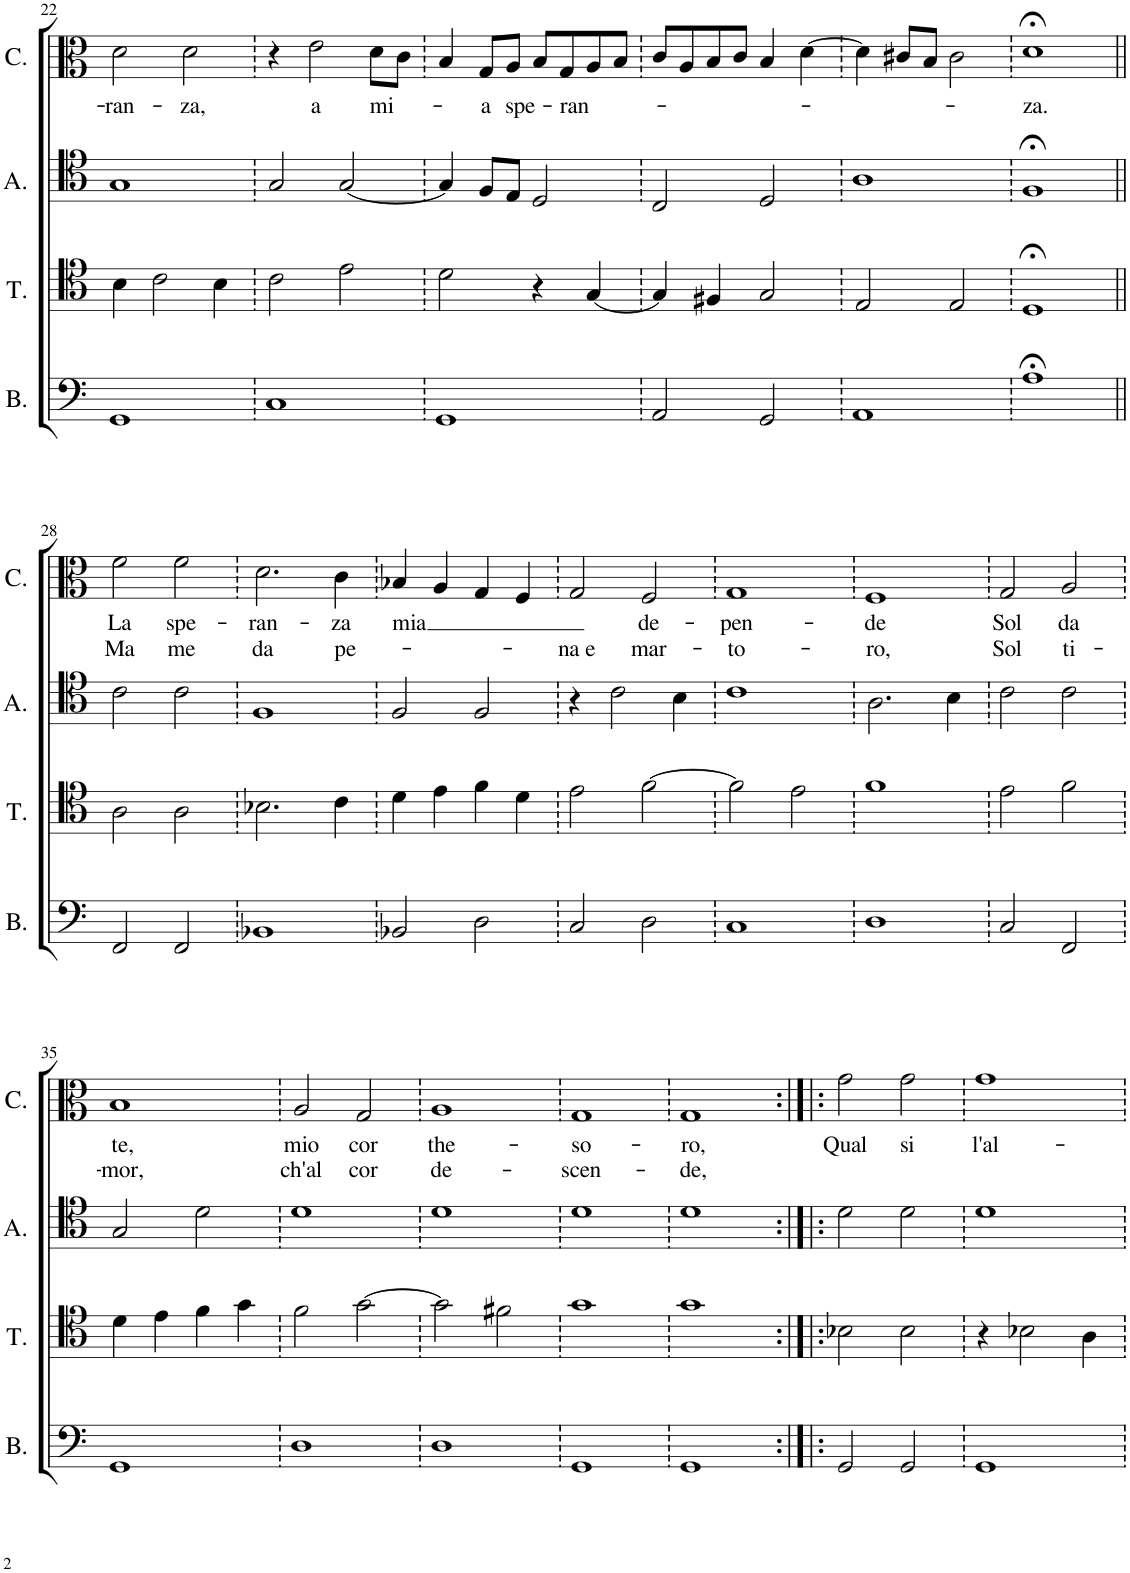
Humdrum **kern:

**kern	**kern	**kern	**kern	**text	**text
*part4	*part3	*part2	*part1	*part1	*part1
*staff4	*staff3	*staff2	*staff1	*staff1	*staff1
*I"Bassus	*I"Tenor	*I"Altus	*I"Cantus	*	*
*I'B.	*I'T.	*I'A.	*I'C.	*	*
!!LO:PB:g=z
*clefF4	*clefC4	*clefC4	*clefC3	*	*
*k[]	*k[]	*k[]	*k[]	*	*
*M4/4	*M4/4	*M4/4	*M4/4	*	*
*met(c)	*met(c)	*met(c)	*met(c)	*	*
=22	=22	=22	=22	=22	=22
!	!	!	!	!LO:LY:b	!
1GG	4B\	1G	2d\	-ran-	.
.	2c\	.	.	.	.
!	!	!	!	!LO:LY:b	!
.	.	.	2d\	-za,	.
.	4B\	.	.	.	.
=23	=23	=23	=23	=23	=23
1C	2c\	2G/	4r	.	.
!	!	!	!	!LO:LY:b	!
.	.	.	2e\	a	.
.	2e\	[2G/	.	.	.
!	!	!	!	!LO:LY:b	!
.	.	.	8d\L	mi-	.
.	.	.	8c\J	.	.
=24	=24	=24	=24	=24	=24
1GG	2d\	4G/]	4B/	.	.
!	!	!	!	!LO:LY:b	!
.	.	8F/L	8G/L	-a	.
!	!	!	!	!LO:LY:b	!
.	.	8E/J	8A/J	spe-	.
.	4r	2D/	8B/L	.	.
!	!	!	!	!LO:LY:b	!
.	.	.	8G/	-ran-	.
.	[4G/	.	8A/	.	.
.	.	.	8B/J	.	.
=25	=25	=25	=25	=25	=25
2AA/	4G/]	2C/	8c/L	.	.
.	.	.	8A/	.	.
.	4F#X/	.	8B/	.	.
.	.	.	8c/J	.	.
2GG/	2G/	2D/	4B/	.	.
.	.	.	[4d\	.	.
=26	=26	=26	=26	=26	=26
1AA	2E/	1A	4d\]	.	.
.	.	.	8c#X/L	.	.
.	.	.	8B/J	.	.
.	2E/	.	2c#\	.	.
=27	=27	=27	=27	=27	=27
!	!	!	!	!LO:LY:b	!
1A;<	1D;<	1F;<	1d;<	-za.	.
!!LO:LB:g=z
=28||	=28||	=28||	=28||	=28||	=28||
!	!	!	!	!LO:LY:b	!LO:LY:b
2FF/	2A\	2c\	2f\	La	Ma
!	!	!	!	!LO:LY:b	!LO:LY:b
2FF/	2A\	2c\	2f\	spe-	me
=29	=29	=29	=29	=29	=29
!	!	!	!	!LO:LY:b	!LO:LY:b
1BB-X	2.B-X\	1F	2.d\	-ran-	da
!	!	!	!	!LO:LY:b	!LO:LY:b
.	4c\	.	4c\	-za	pe-
=30	=30	=30	=30	=30	=30
!	!	!	!	!LO:LY:b	!
2BB-X/	4d\	2F/	4B-X/	-mia	.
.	4e\	.	4A/	.	.
2D\	4f\	2F/	4G/	.	.
.	4d\	.	4F/	.	.
=31	=31	=31	=31	=31	=31
!	!	!	!	!	!LO:LY:b
2C/	2e\	4r	2G/	.	-na e
.	.	2c\	.	.	.
!	!	!	!	!LO:LY:b	!LO:LY:b
2D\	[2f\	.	2F/	de-	mar-
.	.	4B\	.	.	.
=32	=32	=32	=32	=32	=32
!	!	!	!	!LO:LY:b	!LO:LY:b
1C	2f\]	1c	1G	-pen-	-to-
.	2e\	.	.	.	.
=33	=33	=33	=33	=33	=33
!	!	!	!	!LO:LY:b	!LO:LY:b
1D	1f	2.A\	1F	-de	-ro,
.	.	4B\	.	.	.
=34	=34	=34	=34	=34	=34
!	!	!	!	!LO:LY:b	!LO:LY:b
2C/	2e\	2c\	2G/	Sol	Sol
!	!	!	!	!LO:LY:b	!LO:LY:b
2FF/	2f\	2c\	2A/	da	ti-
!!LO:LB:g=z
=35	=35	=35	=35	=35	=35
!	!	!	!	!LO:LY:b	!LO:LY:b
1GG	4d\	2G/	1B	te,	-mor,
.	4e\	.	.	.	.
.	4f\	2d\	.	.	.
.	4g\	.	.	.	.
=36	=36	=36	=36	=36	=36
!	!	!	!	!LO:LY:b	!LO:LY:b
1D	2f\	1d	2A/	mio	ch'al
!	!	!	!	!LO:LY:b	!LO:LY:b
.	[2g\	.	2G/	cor	cor
=37	=37	=37	=37	=37	=37
!	!	!	!	!LO:LY:b	!LO:LY:b
1D	2g\]	1d	1A	the-	de-
.	2f#X\	.	.	.	.
=38	=38	=38	=38	=38	=38
!	!	!	!	!LO:LY:b	!LO:LY:b
1GG	1g	1d	1G	-so-	-scen-
=39	=39	=39	=39	=39	=39
!	!	!	!	!LO:LY:b	!LO:LY:b
1GG	1g	1d	1G	-ro,	-de,
=40:|!|:	=40:|!|:	=40:|!|:	=40:|!|:	=40:|!|:	=40:|!|:
!	!	!	!	!LO:LY:b	!
2GG/	2B-X\	2d\	2g\	Qual	.
!	!	!	!	!LO:LY:b	!
2GG/	2B-\	2d\	2g\	si	.
=41	=41	=41	=41	=41	=41
!	!	!	!	!LO:LY:b	!
1GG	4r	1d	1g	l'al-	.
.	2B-X\	.	.	.	.
.	4A\	.	.	.	.
=	=	=	=	=	=
*-	*-	*-	*-	*-	*-
